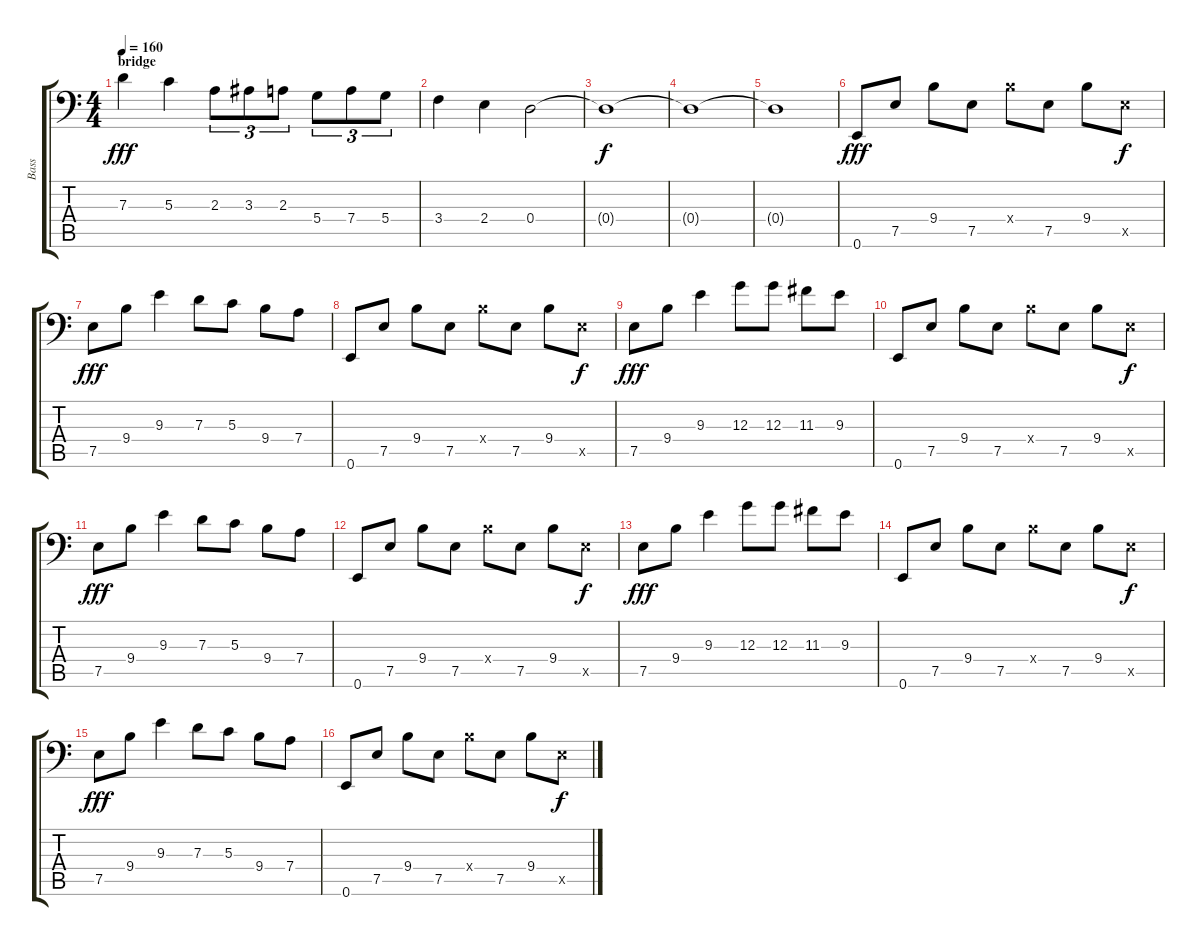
\track ("Bass" "Bass") {instrument electricbassfinger}
\staff {score tabs}
\tuning (E3 B2 G2 D2 A1 E1) {hide}
\ts (4 4)
\section ("" "bridge")
\tempo 160
\clef f4
\ks c
7.3.4{dy fff} 5.3.4 2.3.8{tu (3 2)} 3.3.8{tu (3 2)} 2.3.8{tu (3 2)} 5.4.8{tu (3 2)} 7.4.8{tu (3 2)} 5.4.8{tu (3 2)} |
3.4.4 2.4.4 0.4.2 |
0.4{t}.1{dy f} |
0.4{t}.1 |
0.4{t}.1 |
0.6.8{dy fff} 7.5.8 9.4.8 7.5.8 9.4{x}.8 7.5.8 9.4.8 7.5{x}.8{dy f} |
7.5.8{dy fff} 9.4.8 9.3.4 7.3.8 5.3.8 9.4.8 7.4.8 |
0.6.8 7.5.8 9.4.8 7.5.8 9.4{x}.8 7.5.8 9.4.8 7.5{x}.8{dy f} |
7.5.8{dy fff} 9.4.8 9.3.4 12.3.8 12.3.8 11.3.8 9.3.8 |
0.6.8 7.5.8 9.4.8 7.5.8 9.4{x}.8 7.5.8 9.4.8 7.5{x}.8{dy f} |
7.5.8{dy fff} 9.4.8 9.3.4 7.3.8 5.3.8 9.4.8 7.4.8 |
0.6.8 7.5.8 9.4.8 7.5.8 9.4{x}.8 7.5.8 9.4.8 7.5{x}.8{dy f} |
7.5.8{dy fff} 9.4.8 9.3.4 12.3.8 12.3.8 11.3.8 9.3.8 |
0.6.8 7.5.8 9.4.8 7.5.8 9.4{x}.8 7.5.8 9.4.8 7.5{x}.8{dy f} |
7.5.8{dy fff} 9.4.8 9.3.4 7.3.8 5.3.8 9.4.8 7.4.8 |
0.6.8 7.5.8 9.4.8 7.5.8 9.4{x}.8 7.5.8 9.4.8 7.5{x}.8{dy f}
